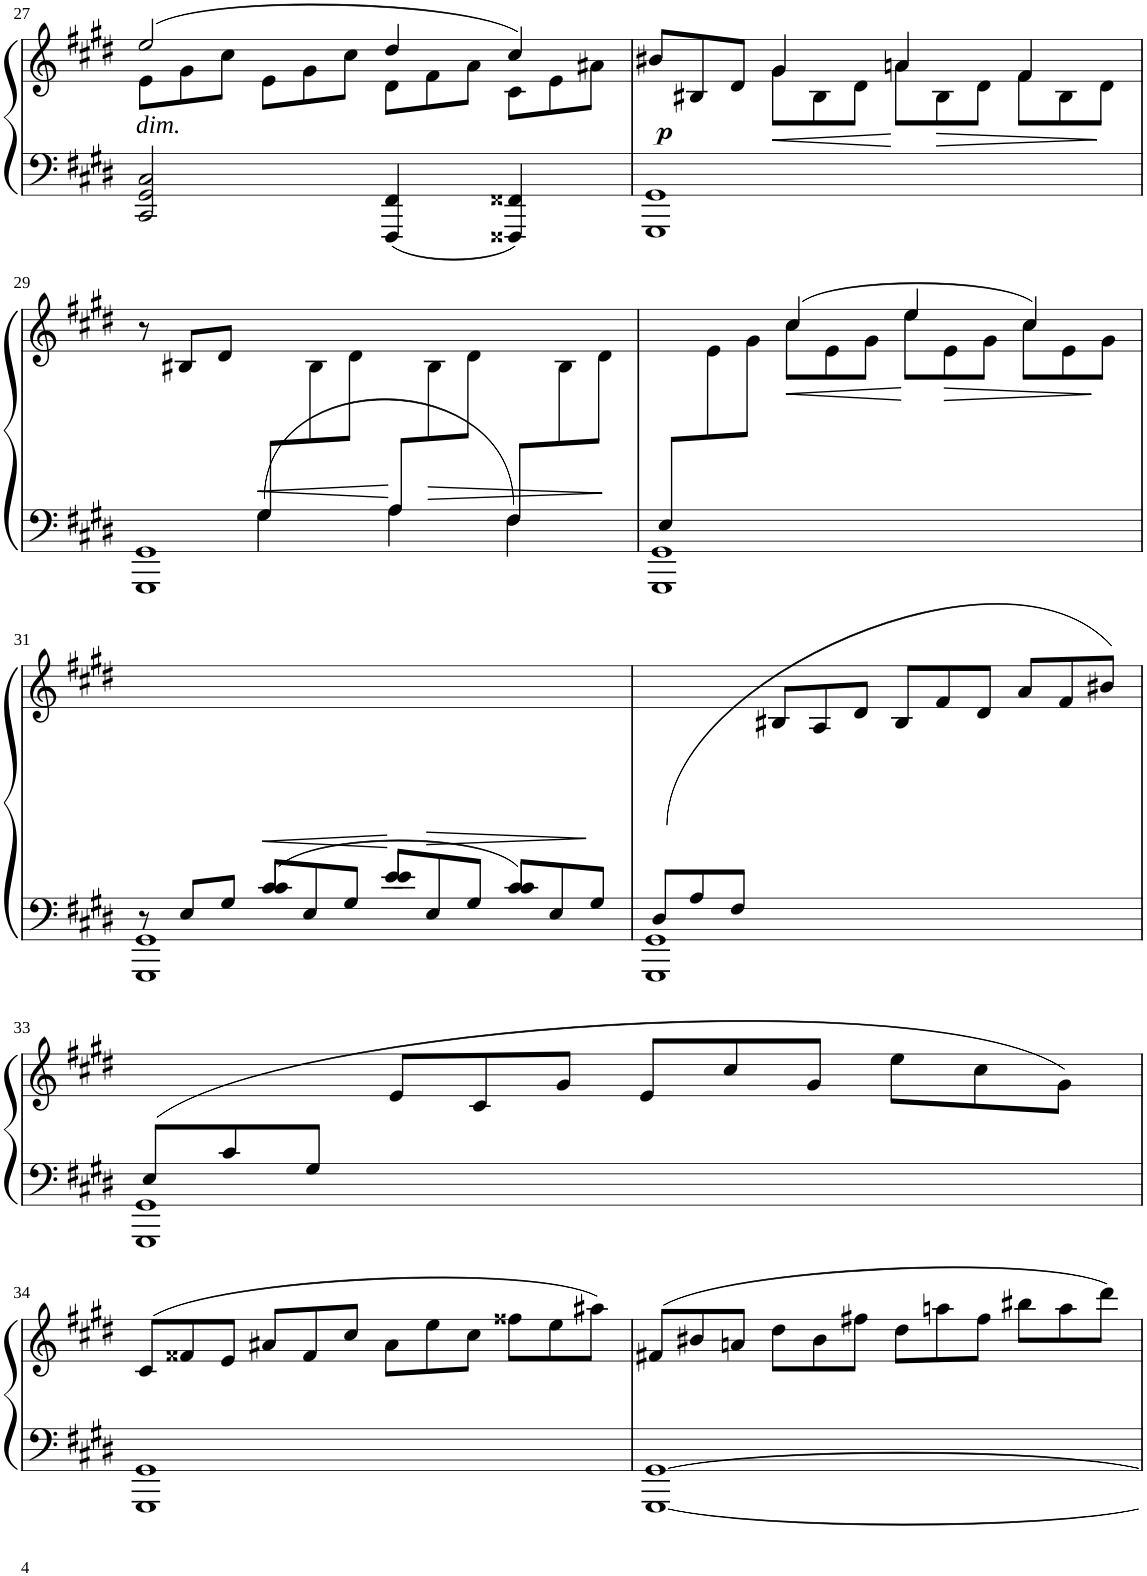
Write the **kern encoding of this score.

**kern	**kern	**dynam
*part1	*part1	*part1
*staff2	*staff1	*staff1/2
*I"Piano	*	*
*I'Pno	*	*
!!LO:PB:g=z
*clefF4	*clefG2	*
*k[f#c#g#d#]	*k[f#c#g#d#]	*
*M4/4	*M4/4	*
*met(c|)	*met(c|)	*
=27	=27	=27
*	*^	*
*	*	*Xtuplet	*
!	!LO:TX:b:i:t=dim.	!	!
2CC#/ 2GG#/ 2C#/	(2ee/	12e\L	.
.	.	12g#\	.
.	.	12cc#\J	.
.	.	12e\L	.
.	.	12g#\	.
.	.	12cc#\J	.
4FFF#/ 4FF#/	4dd#/	12d#\L	.
.	.	12f#\	.
.	.	12a\J	.
4FFF##X/ 4FF##X/	4cc#/)	12c#\L	.
.	.	12e\	.
.	.	12a#X\J	.
=28	=28	=28	=28
!	!	!	!LO:DY:b
1GGG# 1GG#	12b#X/L	4ryy	p
.	12B#X/	.	.
.	12d#/J	.	.
!	!	!	!LO:HP:b
.	4g#/	12g#\L	<
.	.	12B#\	.
.	.	12d#\J	.
.	4an/	12a\L	[
!	!	!	!LO:HP:b
.	.	12B#\	>
.	.	12d#\J	.
.	4f#/	12f#\L	.
.	.	12B#\	.
.	.	12d#\J	]
!!LO:LB:g=z	!!
=29	=29	=29	=29
*^	*	*	*
*	*^	*	*	*
4ryy	4ryy	1GGG# 1GG#	12r	3ryy	.
.	.	.	12B#X/L	.	.
.	.	.	12d#/J	.	.
*	*Xtuplet	*	*	*	*
4G#\	12G#/L	.	2.ryy	.	.
.	6ryy	.	.	12B#\	.
.	.	.	.	12d#\J	.
4A\	12A/L	.	.	12ryy	.
!	!	!	!	!	!LO:HP:b
.	6ryy	.	.	12B#\	>
.	.	.	.	12d#\J	.
4F#\	12F#/L	.	.	12ryy	.
.	6ryy	.	.	12B#\	.
.	.	.	.	12d#\J	]
*	*v	*v	*	*	*
=30	=30	=30	=30	=30
12E/L	1GGG# 1GG#	12ryy	4ryy	.
12%11ryy	.	12e\	.	.
.	.	12g#\J	.	.
!	!	!	!	!LO:HP:b
.	.	(4cc#/	12cc#\L	<
.	.	.	12e\	.
.	.	.	12g#\J	.
.	.	4ee/	12ee\L	[
!	!	!	!	!LO:HP:b
.	.	.	12e\	>
.	.	.	12g#\J	.
.	.	4cc#/)	12cc#\L	.
.	.	.	12e\	.
.	.	.	12g#\J	]
*	*	*v	*v	*
!!LO:LB:g=z
=31	=31	=31	=31
*	*^	*	*
12ryy	4ryy	1GGG# 1GG#	12r	.
12E/L	.	.	12%11ryy	.
12G#/J	.	.	.	.
4c#/	12c#/L	.	.	.
.	12E/	.	.	.
.	12G#/J	.	.	.
4e/	12e/L	.	.	.
.	12E/	.	.	.
.	12G#/J	.	.	.
4c#/	12c#/L	.	.	.
.	12E/	.	.	.
.	12G#/J	.	.	.
*	*v	*v	*	*
=32	=32	=32	=32
(>12D#/L	1GGG# 1GG#	4ryy	.
12A/	.	.	.
12F#/J	.	.	.
2.ryy	.	12B#X/L	.
.	.	12A/	.
.	.	12d#/J	.
.	.	12B#/L	.
.	.	12f#/	.
.	.	12d#/J	.
.	.	12a/L	.
.	.	12f#/	.
.	.	12b#X/J)	.
!!LO:LB:g=z
=33	=33	=33	=33
(12E/L	1GGG# 1GG#	4ryy	.
12c#/	.	.	.
12G#/J	.	.	.
2.ryy	.	12e/L	.
.	.	12c#/	.
.	.	12g#/J	.
.	.	12e/L	.
.	.	12cc#/	.
.	.	12g#/J	.
.	.	12ee\L	.
.	.	12cc#\	.
.	.	12g#\J)	.
*v	*v	*	*
!!LO:LB:g=z
=34	=34	=34
1GGG# 1GG#	(>12c#/L	.
.	12f##X/	.
.	12e/J	.
.	12a#X/L	.
.	12f##/	.
.	12cc#/J	.
.	12a#\L	.
.	12ee\	.
.	12cc#\J	.
.	12ff##X\L	.
.	12ee\	.
.	12aa#X\J)	.
=35	=35	=35
[1GGG# [>1GG#	(>12f#X/L	.
.	12b#X/	.
.	12an/J	.
.	12dd#\L	.
.	12b#\	.
.	12ff#X\J	.
.	12dd#\L	.
.	12aan\	.
.	12ff#\J	.
.	12bb#X\L	.
.	12aa\	.
.	12ddd#\J)	.
=	=	=
*-	*-	*-
